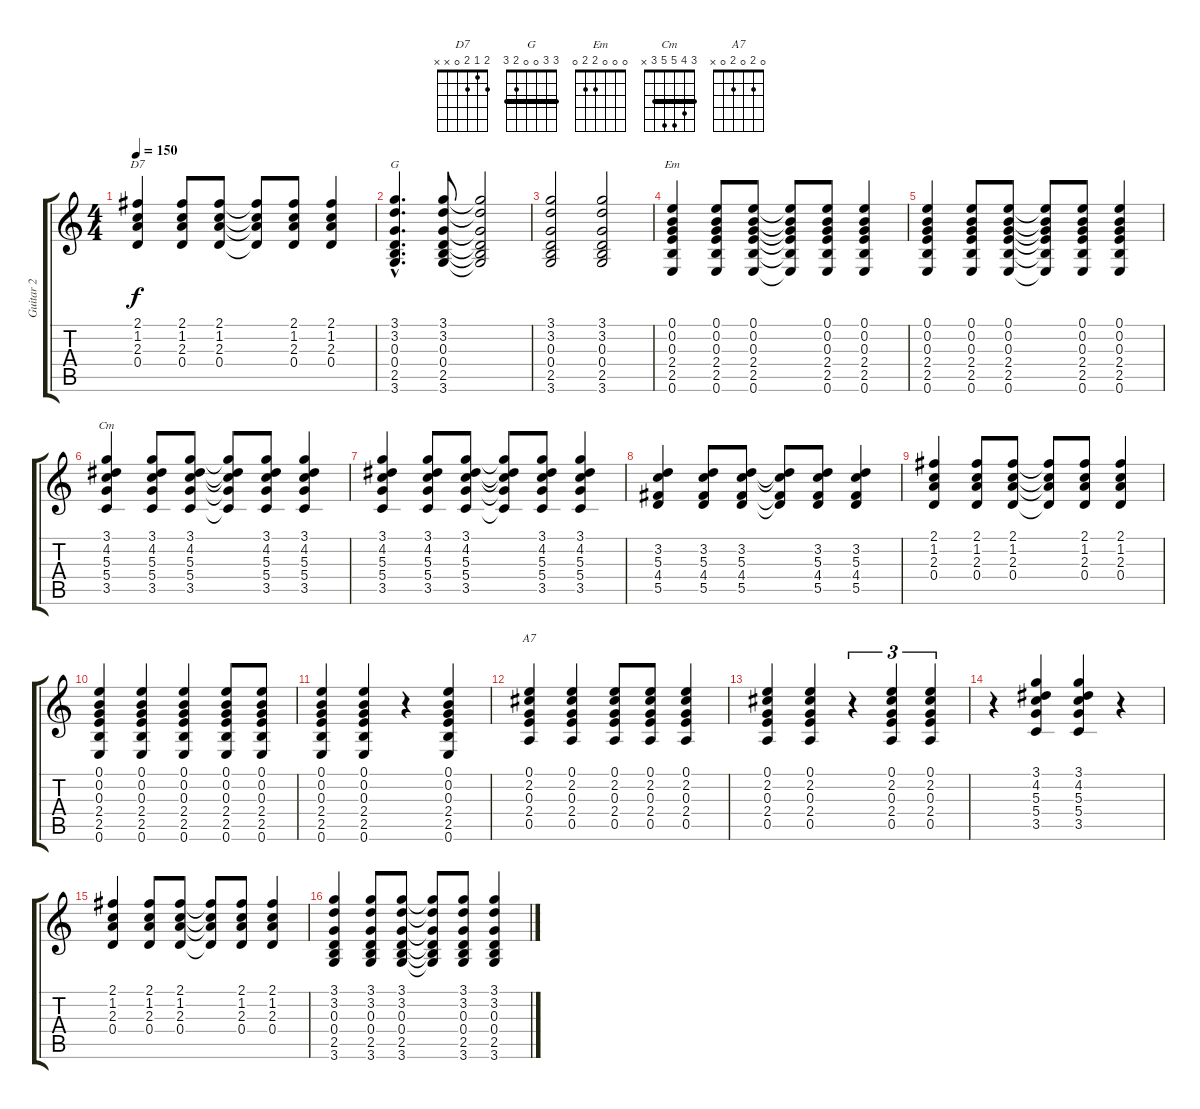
\track ("Guitar 2" "Guitar 2") {instrument acousticguitarsteel}
\staff {score tabs}
\tuning (E4 B3 G3 D3 A2 E2) {hide}
\chord ("D7" 2 1 2 0 x x)
\chord ("G" 3 3 0 0 2 3) {barre 3}
\chord ("Em" 0 0 0 2 2 0)
\chord ("Cm" 3 4 5 5 3 x) {barre 3}
\chord ("A7" 0 2 0 2 0 x)
\ts (4 4)
\tempo 150
\clef g2
\ks c
(2.1 1.2 2.3 0.4).4{ch "D7" dy f} (2.1 1.2 2.3 0.4).8 (2.1 1.2 2.3 0.4).8 (2.1{t} 1.2{t} 2.3{t} 0.4{t}).8 (2.1 1.2 2.3 0.4).8 (2.1 1.2 2.3 0.4).4 |
(3.1{hac} 3.2{hac} 0.3{hac} 0.4{hac} 2.5{hac} 3.6{hac}).4{d ch "G"} (3.1 3.2 0.3 0.4 2.5 3.6).8 (3.1{t} 3.2{t} 0.3{t} 0.4{t} 2.5{t} 3.6{t}).2 |
(3.1 3.2 0.3 0.4 2.5 3.6).2 (3.1 3.2 0.3 0.4 2.5 3.6).2 |
(0.1 0.2 0.3 2.4 2.5 0.6).4{ch "Em"} (0.1 0.2 0.3 2.4 2.5 0.6).8 (0.1 0.2 0.3 2.4 2.5 0.6).8 (0.1{t} 0.2{t} 0.3{t} 2.4{t} 2.5{t} 0.6{t}).8 (0.1 0.2 0.3 2.4 2.5 0.6).8 (0.1 0.2 0.3 2.4 2.5 0.6).4 |
(0.1 0.2 0.3 2.4 2.5 0.6).4 (0.1 0.2 0.3 2.4 2.5 0.6).8 (0.1 0.2 0.3 2.4 2.5 0.6).8 (0.1{t} 0.2{t} 0.3{t} 2.4{t} 2.5{t} 0.6{t}).8 (0.1 0.2 0.3 2.4 2.5 0.6).8 (0.1 0.2 0.3 2.4 2.5 0.6).4 |
(3.1 4.2 5.3 5.4 3.5).4{ch "Cm"} (3.1 4.2 5.3 5.4 3.5).8 (3.1 4.2 5.3 5.4 3.5).8 (3.1{t} 4.2{t} 5.3{t} 5.4{t} 3.5{t}).8 (3.1 4.2 5.3 5.4 3.5).8 (3.1 4.2 5.3 5.4 3.5).4 |
(3.1 4.2 5.3 5.4 3.5).4 (3.1 4.2 5.3 5.4 3.5).8 (3.1 4.2 5.3 5.4 3.5).8 (3.1{t} 4.2{t} 5.3{t} 5.4{t} 3.5{t}).8 (3.1 4.2 5.3 5.4 3.5).8 (3.1 4.2 5.3 5.4 3.5).4 |
(3.2 5.3 4.4 5.5).4 (3.2 5.3 4.4 5.5).8 (3.2 5.3 4.4 5.5).8 (3.2{t} 5.3{t} 4.4{t} 5.5{t}).8 (3.2 5.3 4.4 5.5).8 (3.2 5.3 4.4 5.5).4 |
(2.1 1.2 2.3 0.4).4 (2.1 1.2 2.3 0.4).8 (2.1 1.2 2.3 0.4).8 (2.1{t} 1.2{t} 2.3{t} 0.4{t}).8 (2.1 1.2 2.3 0.4).8 (2.1 1.2 2.3 0.4).4 |
(0.1 0.2 0.3 2.4 2.5 0.6).4 (0.1 0.2 0.3 2.4 2.5 0.6).4 (0.1 0.2 0.3 2.4 2.5 0.6).4 (0.1 0.2 0.3 2.4 2.5 0.6).8 (0.1 0.2 0.3 2.4 2.5 0.6).8 |
(0.1 0.2 0.3 2.4 2.5 0.6).4 (0.1 0.2 0.3 2.4 2.5 0.6).4 r.4 (0.1 0.2 0.3 2.4 2.5 0.6).4 |
(0.1 2.2 0.3 2.4 0.5).4{ch "A7"} (0.1 2.2 0.3 2.4 0.5).4 (0.1 2.2 0.3 2.4 0.5).8 (0.1 2.2 0.3 2.4 0.5).8 (0.1 2.2 0.3 2.4 0.5).4 |
(0.1 2.2 0.3 2.4 0.5).4 (0.1 2.2 0.3 2.4 0.5).4 r.4{tu (3 2)} (0.1 2.2 0.3 2.4 0.5).4{tu (3 2)} (0.1 2.2 0.3 2.4 0.5).4{tu (3 2)} |
r.4 (3.1 4.2 5.3 5.4 3.5).4 (3.1 4.2 5.3 5.4 3.5).4 r.4 |
(2.1 1.2 2.3 0.4).4 (2.1 1.2 2.3 0.4).8 (2.1 1.2 2.3 0.4).8 (2.1{t} 1.2{t} 2.3{t} 0.4{t}).8 (2.1 1.2 2.3 0.4).8 (2.1 1.2 2.3 0.4).4 |
(3.1 3.2 0.3 0.4 2.5 3.6).4 (3.1 3.2 0.3 0.4 2.5 3.6).8 (3.1 3.2 0.3 0.4 2.5 3.6).8 (3.1{t} 3.2{t} 0.3{t} 0.4{t} 2.5{t} 3.6{t}).8 (3.1 3.2 0.3 0.4 2.5 3.6).8 (3.1 3.2 0.3 0.4 2.5 3.6).4
